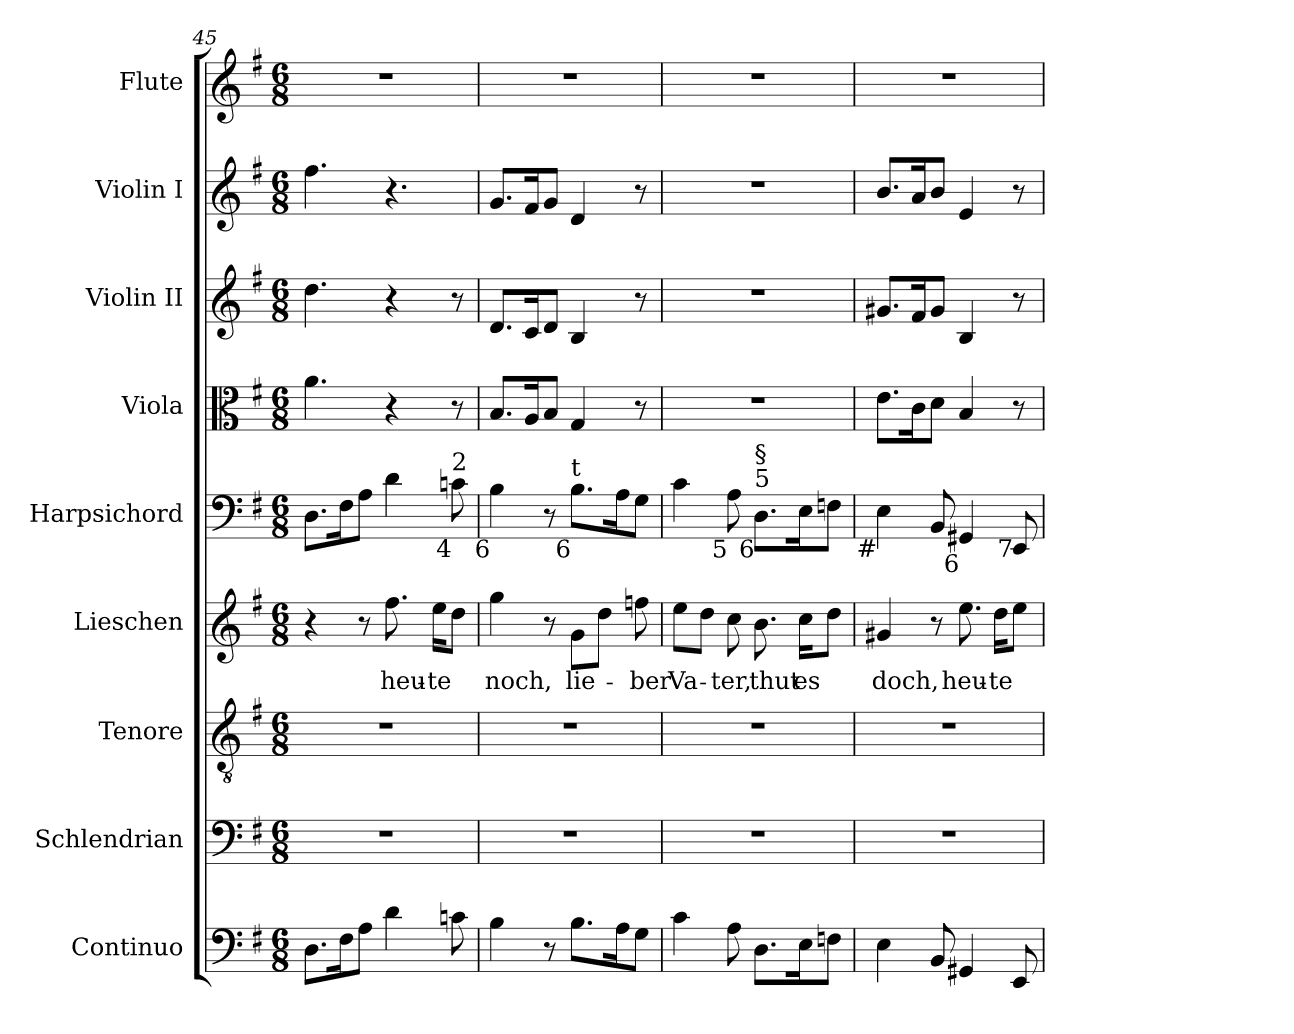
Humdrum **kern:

**kern	**kern	**kern	**kern	**text	**kern	**kern	**kern	**kern	**kern
*part9	*part8	*part7	*part6	*part6	*part5	*part4	*part3	*part2	*part1
*staff9	*staff8	*staff7	*staff6	*staff6	*staff5	*staff4	*staff3	*staff2	*staff1
*I"Continuo	*I"Schlendrian	*I"Tenore	*I"Lieschen	*	*I"Harpsichord	*I"Viola	*I"Violin II	*I"Violin I	*I"Flute
*I'Continuo	*I'Schlendrian	*I'Tenore	*I'Lieschen	*	*	*I'Viola	*	*	*
!!LO:LB:g=z
*clefF4	*clefF4	*clefGv2	*clefG2	*	*clefF4	*clefC3	*clefG2	*clefG2	*clefG2
*	*	*ITrd7c12	*	*	*	*	*	*	*
*k[f#]	*k[f#]	*k[f#]	*k[f#]	*	*k[f#]	*k[f#]	*k[f#]	*k[f#]	*k[f#]
*G:	*G:	*G:	*G:	*	*G:	*G:	*G:	*G:	*G:
*M6/8	*M6/8	*M6/8	*M6/8	*	*M6/8	*M6/8	*M6/8	*M6/8	*M6/8
=45	=45	=45	=45	=45	=45	=45	=45	=45	=45
!	!LO:N:vis=1	!LO:N:vis=1	!	!	!	!	!	!	!LO:N:vis=1
8.Di\L	2.r	2.r	4r	.	8.Di\L	4.ai\	4.ddi\	4.ff#i\	2.r
16F#i\k	.	.	.	.	16F#i\k	.	.	.	.
8Ai\J	.	.	8r	.	8Ai\J	.	.	.	.
!	!	!	!	!LO:LY:b:color=#000000	!	!	!	!	!
4di\	.	.	8.ff#i\	heu-	4di\	4r	4r	4.r	.
!	!	!	!	!LO:LY:b:color=#000000	!	!	!	!	!
.	.	.	16eei\KL	-te	.	.	.	.	.
!	!	!	!	!	!LO:TX:b:rj:t=4	!	!	!	!
!	!	!	!	!	!LO:TX:t=2	!	!	!	!
8cni\	.	.	8ddi\J	.	8cni\	8r	8r	.	.
=46	=46	=46	=46	=46	=46	=46	=46	=46	=46
!	!LO:N:vis=1	!LO:N:vis=1	!	!	!	!	!	!	!
!	!	!	!	!	!LO:TX:b:rj:t=6	!	!	!	!
!	!	!	!	!LO:LY:b:color=#000000	!	!	!	!	!LO:N:vis=1
4Bi\	2.r	2.r	4ggi\	noch,	4Bi\	8.Bi/L	8.di/L	8.gi/L	2.r
.	.	.	.	.	.	16Ai/k	16ci/k	16f#i/k	.
8r	.	.	8r	.	8r	8Bi/J	8di/J	8gi/J	.
!	!	!	!	!	!LO:TX:b:rj:t=6	!	!	!	!
!	!	!	!	!	!LO:TX:t=t	!	!	!	!
!	!	!	!	!LO:LY:b:color=#000000	!	!	!	!	!
8.Bi\L	.	.	8gi\L	lie-	8.Bi\L	4Gi/	4Bi/	4di/	.
.	.	.	8ddi\J	.	.	.	.	.	.
16Ai\k	.	.	.	.	16Ai\k	.	.	.	.
!	!	!	!	!LO:LY:b:color=#000000	!	!	!	!	!
8Gi\J	.	.	8ffni\	-ber	8Gi\J	8r	8r	8r	.
=47	=47	=47	=47	=47	=47	=47	=47	=47	=47
!	!LO:N:vis=1	!LO:N:vis=1	!	!	!	!	!	!	!
!	!	!	!	!LO:LY:b:color=#000000	!	!LO:N:vis=1	!LO:N:vis=1	!LO:N:vis=1	!LO:N:vis=1
4ci\	2.r	2.r	8eei\L	Va-	4ci\	2.r	2.r	2.r	2.r
.	.	.	8ddi\J	.	.	.	.	.	.
!	!	!	!	!	!LO:TX:b:rj:t=5	!	!	!	!
!	!	!	!	!LO:LY:b:color=#000000	!	!	!	!	!
8Ai\	.	.	8cci\	-ter,	8Ai\	.	.	.	.
!	!	!	!	!	!LO:TX:b:rj:t=6	!	!	!	!
!	!	!	!	!	!LO:TX:t=5	!	!	!	!
!	!	!	!	!	!LO:TX:t=§	!	!	!	!
!	!	!	!	!LO:LY:b:color=#000000	!	!	!	!	!
8.Di\L	.	.	8.bi\	thut	8.Di\L	.	.	.	.
!	!	!	!	!LO:LY:b:color=#000000	!	!	!	!	!
16Ei\k	.	.	16cci\KL	es	16Ei\k	.	.	.	.
8Fni\J	.	.	8ddi\J	.	8Fni\J	.	.	.	.
=48	=48	=48	=48	=48	=48	=48	=48	=48	=48
!	!LO:N:vis=1	!LO:N:vis=1	!	!	!	!	!	!	!
!	!	!	!	!	!LO:TX:b:rj:t=#	!	!	!	!
!	!	!	!	!LO:LY:b:color=#000000	!	!	!	!	!LO:N:vis=1
4Ei\	2.r	2.r	4g#Xi/	doch,	4Ei\	8.ei\L	8.g#Xi/L	8.bi/L	2.r
.	.	.	.	.	.	16ci\k	16f#i/k	16ai/k	.
8BBi/	.	.	8r	.	8BBi/	8di\J	8g#i/J	8bi/J	.
!	!	!	!	!	!LO:TX:b:rj:t=6	!	!	!	!
!	!	!	!	!LO:LY:b:color=#000000	!	!	!	!	!
4GG#Xi/	.	.	8.eei\	heu-	4GG#Xi/	4Bi/	4Bi/	4ei/	.
!	!	!	!	!LO:LY:b:color=#000000	!	!	!	!	!
.	.	.	16ddi\KL	-te	.	.	.	.	.
!	!	!	!	!	!LO:TX:b:rj:t=7	!	!	!	!
8EEi/	.	.	8eei\J	.	8EEi/	8r	8r	8r	.
=	=	=	=	=	=	=	=	=	=
*-	*-	*-	*-	*-	*-	*-	*-	*-	*-
